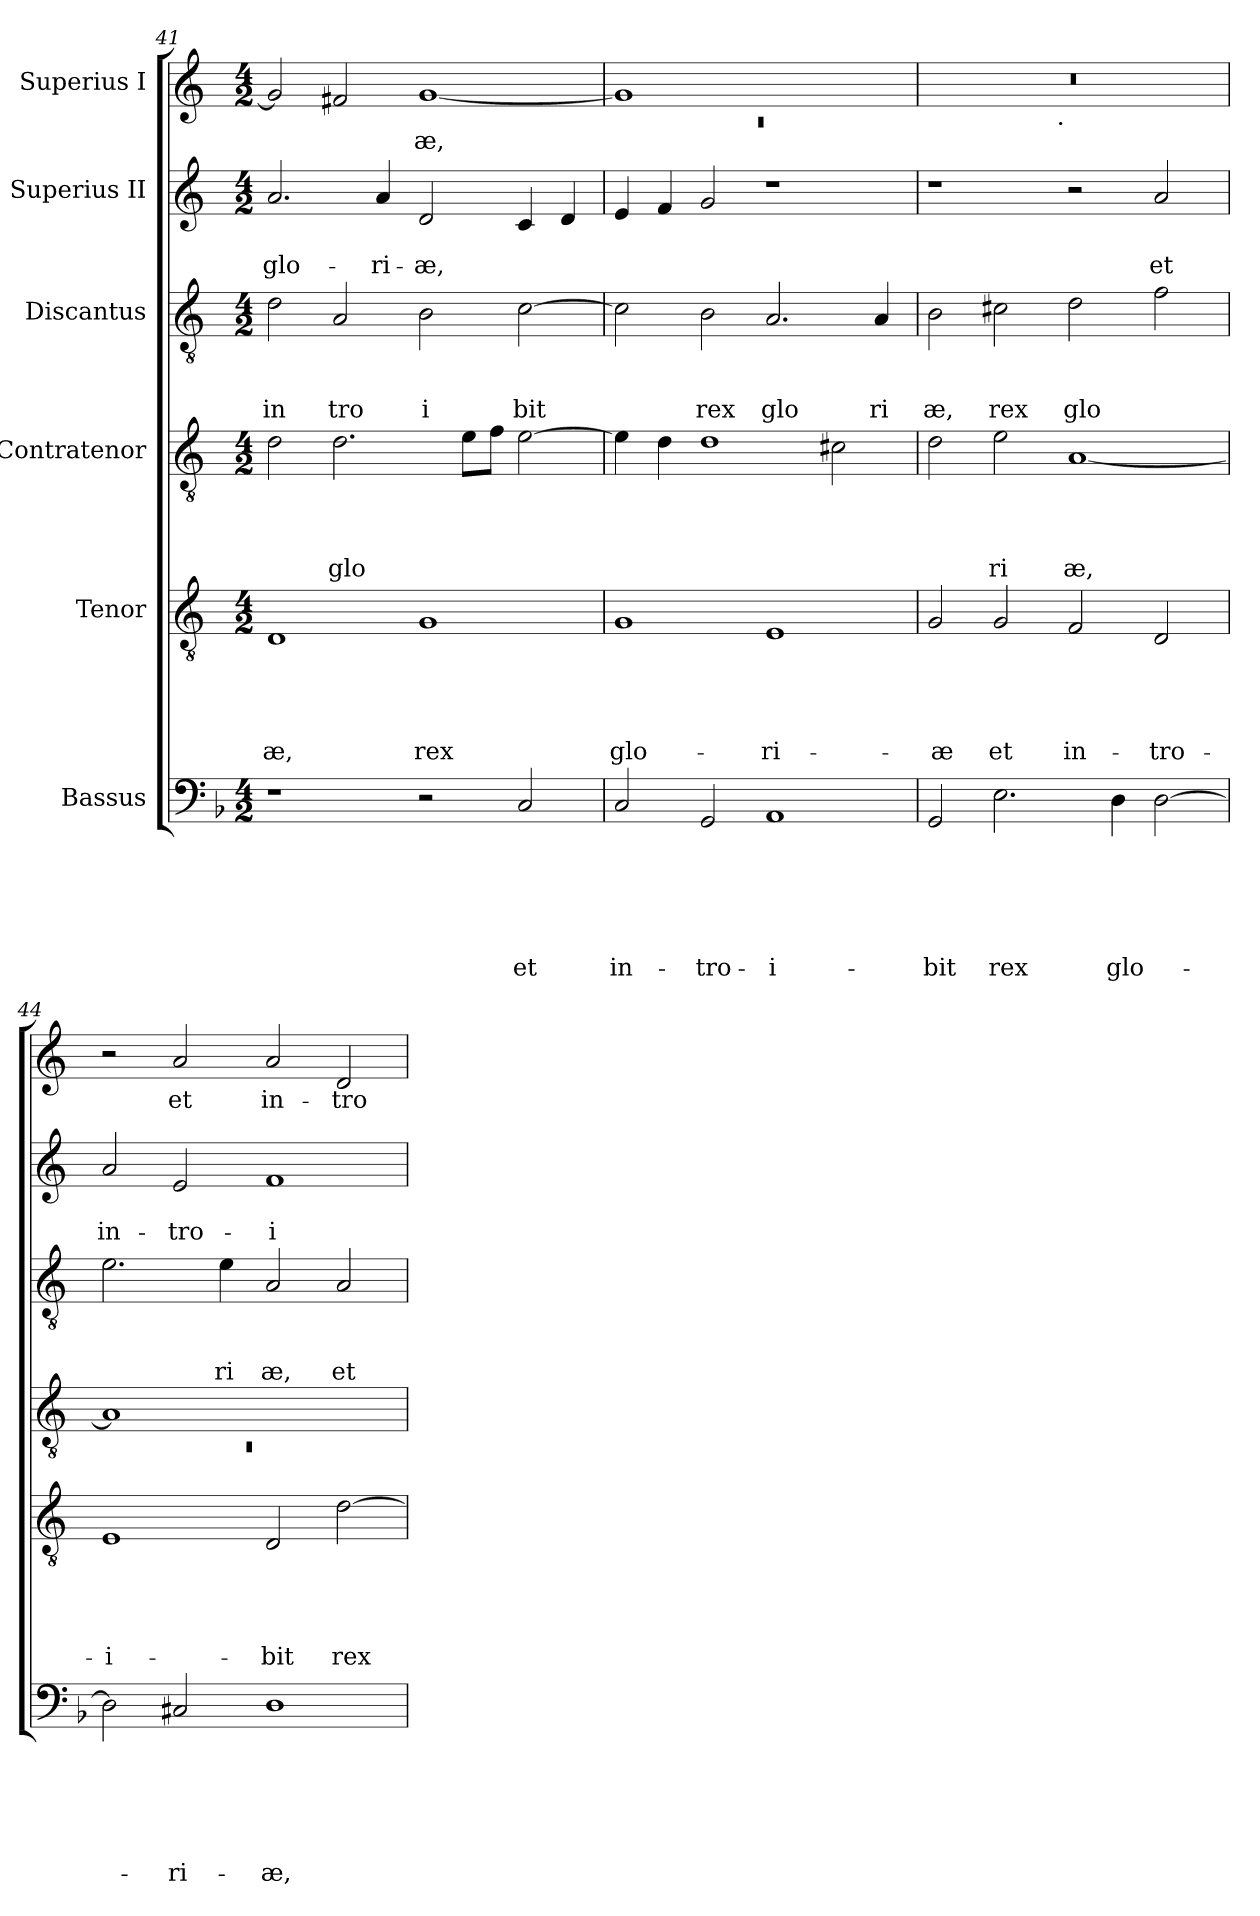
**kern	**text	**text	**text	**text	**text	**text	**kern	**text	**text	**text	**text	**text	**kern	**text	**text	**text	**text	**kern	**text	**text	**text	**kern	**text	**text	**kern	**text
*part6	*part6	*part6	*part6	*part6	*part6	*part6	*part5	*part5	*part5	*part5	*part5	*part5	*part4	*part4	*part4	*part4	*part4	*part3	*part3	*part3	*part3	*part2	*part2	*part2	*part1	*part1
*staff6	*staff6	*staff6	*staff6	*staff6	*staff6	*staff6	*staff5	*staff5	*staff5	*staff5	*staff5	*staff5	*staff4	*staff4	*staff4	*staff4	*staff4	*staff3	*staff3	*staff3	*staff3	*staff2	*staff2	*staff2	*staff1	*staff1
*I"Bassus	*	*	*	*	*	*	*I"Tenor	*	*	*	*	*	*I"Contratenor	*	*	*	*	*I"Discantus	*	*	*	*I"Superius II	*	*	*I"Superius I	*
!!LO:PB:g=z
*clefF4	*	*	*	*	*	*	*clefGv2	*	*	*	*	*	*clefGv2	*	*	*	*	*clefGv2	*	*	*	*clefG2	*	*	*clefG2	*
*	*	*	*	*	*	*	*ITrd-3c-5	*	*	*	*	*	*ITrd-3c-5	*	*	*	*	*ITrd-3c-5	*	*	*	*ITrd-3c-5	*	*	*ITrd-3c-5	*
*k[b-]	*	*	*	*	*	*	*k[b-]	*	*	*	*	*	*k[b-]	*	*	*	*	*k[b-]	*	*	*	*k[b-]	*	*	*k[b-]	*
*F:	*	*	*	*	*	*	*F:	*	*	*	*	*	*F:	*	*	*	*	*F:	*	*	*	*F:	*	*	*F:	*
*M4/2	*	*	*	*	*	*	*M4/2	*	*	*	*	*	*M4/2	*	*	*	*	*M4/2	*	*	*	*M4/2	*	*	*M4/2	*
=41	=41	=41	=41	=41	=41	=41	=41	=41	=41	=41	=41	=41	=41	=41	=41	=41	=41	=41	=41	=41	=41	=41	=41	=41	=41	=41
!	!	!	!	!	!	!	!	!	!	!	!	!LO:LY:b	!	!	!	!	!	!	!	!	!LO:LY:b	!	!	!LO:LY:b	!	!
1r	.	.	.	.	.	.	1G	.	.	.	.	-æ,	2g\	.	.	.	.	2g\	.	.	in	2.dd/	.	glo-	2cc/]	.
!	!	!	!	!	!	!	!	!	!	!	!	!	!	!	!	!	!LO:LY:b	!	!	!	!LO:LY:b	!	!	!	!	!
.	.	.	.	.	.	.	.	.	.	.	.	.	2.g\	.	.	.	glo	2d/	.	.	tro	.	.	.	2bn/	.
!	!	!	!	!	!	!	!	!	!	!	!	!	!	!	!	!	!	!	!	!	!	!	!	!LO:LY:b	!	!
.	.	.	.	.	.	.	.	.	.	.	.	.	.	.	.	.	.	.	.	.	.	4dd/	.	-ri-	.	.
!	!	!	!	!	!	!	!	!	!	!	!	!LO:LY:b	!	!	!	!	!	!	!	!	!LO:LY:b	!	!	!LO:LY:b	!	!LO:LY:b
2r	.	.	.	.	.	.	1c	.	.	.	.	rex	.	.	.	.	.	2e\	.	.	i	2g/	.	-æ,	[<1cc	-æ,
.	.	.	.	.	.	.	.	.	.	.	.	.	8a\L	.	.	.	.	.	.	.	.	.	.	.	.	.
.	.	.	.	.	.	.	.	.	.	.	.	.	8b-\J	.	.	.	.	.	.	.	.	.	.	.	.	.
!	!	!	!	!	!	!LO:LY:b	!	!	!	!	!	!	!	!	!	!	!	!	!	!	!LO:LY:b	!	!	!	!	!
2C/	.	.	.	.	.	et	.	.	.	.	.	.	[>2a\	.	.	.	.	[>2f\	.	.	bit	4f/	.	.	.	.
.	.	.	.	.	.	.	.	.	.	.	.	.	.	.	.	.	.	.	.	.	.	4g/	.	.	.	.
=42	=42	=42	=42	=42	=42	=42	=42	=42	=42	=42	=42	=42	=42	=42	=42	=42	=42	=42	=42	=42	=42	=42	=42	=42	=42	=42
*	*	*	*	*	*	*	*	*	*	*	*	*	*	*	*	*	*	*	*	*	*	*	*	*	*^	*
!	!	!	!	!	!	!LO:LY:b	!	!	!	!	!	!LO:LY:b	!	!	!	!	!	!	!	!	!	!	!	!	!	!LO:N:vis=1	!
2C/	.	.	.	.	.	in-	1c	.	.	.	.	glo-	4a\]	.	.	.	.	2f\]	.	.	.	4a/	.	.	1cc]	0rc	.
.	.	.	.	.	.	.	.	.	.	.	.	.	4g\	.	.	.	.	.	.	.	.	4b-/	.	.	.	.	.
!	!	!	!	!	!	!LO:LY:b	!	!	!	!	!	!	!	!	!	!	!	!	!	!	!LO:LY:b	!	!	!	!	!	!
2GG/	.	.	.	.	.	-tro-	.	.	.	.	.	.	1g	.	.	.	.	2e\	.	.	rex	2cc/	.	.	.	.	.
!	!	!	!	!	!	!LO:LY:b	!	!	!	!	!	!LO:LY:b	!	!	!	!	!	!	!	!	!LO:LY:b	!	!	!	!	!	!
1AA	.	.	.	.	.	-i-	1A	.	.	.	.	-ri-	.	.	.	.	.	2.d/	.	.	glo	1r	.	.	1ryy	.	.
.	.	.	.	.	.	.	.	.	.	.	.	.	2f#X\	.	.	.	.	.	.	.	.	.	.	.	.	.	.
!	!	!	!	!	!	!	!	!	!	!	!	!	!	!	!	!	!	!	!	!	!LO:LY:b	!	!	!	!	!	!
.	.	.	.	.	.	.	.	.	.	.	.	.	.	.	.	.	.	4d/	.	.	ri	.	.	.	.	.	.
=43	=43	=43	=43	=43	=43	=43	=43	=43	=43	=43	=43	=43	=43	=43	=43	=43	=43	=43	=43	=43	=43	=43	=43	=43	=43	=43	=43
!	!	!	!	!	!	!LO:LY:b	!	!	!	!	!	!LO:LY:b	!	!	!	!	!	!	!	!	!LO:LY:b	!	!	!	!	!	!
2GG/	.	.	.	.	.	-bit	2c/	.	.	.	.	-æ	2g\	.	.	.	.	2e\	.	.	æ,	1r	.	.	0r	2ryy	.
!	!	!	!	!	!	!LO:LY:b	!	!	!	!	!	!LO:LY:b	!	!	!	!	!LO:LY:b	!	!	!	!LO:LY:b	!	!	!	!	!	!
2.E\	.	.	.	.	.	rex	2c/	.	.	.	.	et	2a\	.	.	.	ri	2f#X\	.	.	rex	.	.	.	.	4...ryy	.
!	!	!	!	!	!	!	!	!	!	!	!	!	!	!	!	!	!	!	!	!	!	!	!	!	!	!LO:TX:b:t=.	!
.	.	.	.	.	.	.	.	.	.	.	.	.	.	.	.	.	.	.	.	.	.	.	.	.	.	1ryy	.
!	!	!	!	!	!	!	!	!	!	!	!	!LO:LY:b	!	!	!	!	!LO:LY:b	!	!	!	!LO:LY:b	!	!	!	!	!	!
.	.	.	.	.	.	.	2B-/	.	.	.	.	in-	[<1d	.	.	.	æ,	2g\	.	.	glo	2r	.	.	.	.	.
!	!	!	!	!	!	!LO:LY:b	!	!	!	!	!	!	!	!	!	!	!	!	!	!	!	!	!	!	!	!	!
4D\	.	.	.	.	.	glo-	.	.	.	.	.	.	.	.	.	.	.	.	.	.	.	.	.	.	.	.	.
!	!	!	!	!	!	!	!	!	!	!	!	!LO:LY:b	!	!	!	!	!	!	!	!	!	!	!	!LO:LY:b	!	!	!
[>2D\	.	.	.	.	.	.	2G/	.	.	.	.	-tro-	.	.	.	.	.	2b-\	.	.	.	2dd/	.	et	.	.	.
.	.	.	.	.	.	.	.	.	.	.	.	.	.	.	.	.	.	.	.	.	.	.	.	.	.	32ryy	.
=44	=44	=44	=44	=44	=44	=44	=44	=44	=44	=44	=44	=44	=44	=44	=44	=44	=44	=44	=44	=44	=44	=44	=44	=44	=44	=44	=44
*	*	*	*	*	*	*	*	*	*	*	*	*	*^	*	*	*	*	*	*	*	*	*	*	*	*	*	*
!	!	!	!	!	!	!	!	!	!	!	!	!LO:LY:b	!	!LO:N:vis=1	!	!	!	!	!	!	!	!	!	!	!LO:LY:b	!	!	!
*	*	*	*	*	*	*	*	*	*	*	*	*	*	*	*	*	*	*	*	*	*	*	*	*	*	*v	*v	*
2D\]	.	.	.	.	.	.	1A	.	.	.	.	-i-	1d]	0rC	.	.	.	.	2.a\	.	.	.	2dd/	.	in-	2r	.
!	!	!	!	!	!	!LO:LY:b	!	!	!	!	!	!	!	!	!	!	!	!	!	!	!	!	!	!	!LO:LY:b	!	!LO:LY:b
2C#X/	.	.	.	.	.	-ri-	.	.	.	.	.	.	.	.	.	.	.	.	.	.	.	.	2a/	.	-tro-	2dd/	et
!	!	!	!	!	!	!	!	!	!	!	!	!	!	!	!	!	!	!	!	!	!	!LO:LY:b	!	!	!	!	!
.	.	.	.	.	.	.	.	.	.	.	.	.	.	.	.	.	.	.	4a\	.	.	ri	.	.	.	.	.
!	!	!	!	!	!	!LO:LY:b	!	!	!	!	!	!LO:LY:b	!	!	!	!	!	!	!	!	!	!LO:LY:b	!	!	!LO:LY:b	!	!LO:LY:b
1D	.	.	.	.	.	-æ,	2G/	.	.	.	.	-bit	1ryy	.	.	.	.	.	2d/	.	.	æ,	1b-	.	-i-	2dd/	in-
!	!	!	!	!	!	!	!	!	!	!	!	!LO:LY:b	!	!	!	!	!	!	!	!	!	!LO:LY:b	!	!	!	!	!LO:LY:b
.	.	.	.	.	.	.	[>2g\	.	.	.	.	rex	.	.	.	.	.	.	2d/	.	.	et	.	.	.	2g/	-tro-
*	*	*	*	*	*	*	*	*	*	*	*	*	*v	*v	*	*	*	*	*	*	*	*	*	*	*	*	*
=	=	=	=	=	=	=	=	=	=	=	=	=	=	=	=	=	=	=	=	=	=	=	=	=	=	=
*-	*-	*-	*-	*-	*-	*-	*-	*-	*-	*-	*-	*-	*-	*-	*-	*-	*-	*-	*-	*-	*-	*-	*-	*-	*-	*-
